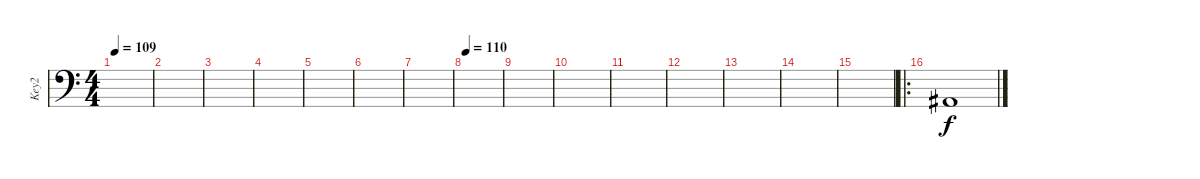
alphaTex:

\track ("Key2" "Key2") {instrument synthstrings1}
\staff {score}
\tuning (E3 B2 G2 D2 A1 E1) {hide}
\ts (4 4)
\tempo 109
\clef f4
\ks c
|
|
|
|
|
|
|
\tempo 110
|
|
|
|
|
|
|
|
\ro
3.3.1
